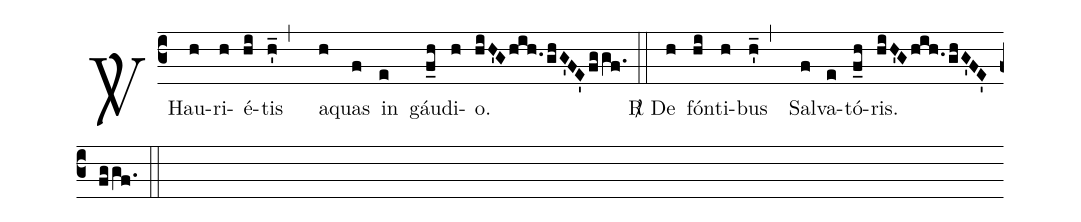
def-m1:\ifx\vrlinebreak\undefined\else\if\vrlinebreak T;
def-m2:\fi\fi;
%%
% The syntax in this part is called gabc. Please refer to http://home.gna.org/gregorio/gabc/#basis

(c3)<sp>V/</sp>~Hau(h)ri(h)é(hi)tis(h'_,) a(h)quas(f) in(e) gáu(f_h)di(h)o.(hiH'G/hih.ghG'FE'fg/gf.) (::[em1]Z[em2])
<sp>R/</sp>~De(h) fón(hi)ti(h)bus(h'_,) Sal(f)va(e)tó(f_h)ris.(hiH'G/hih.ghG'FE'fg/gf.) (::)
